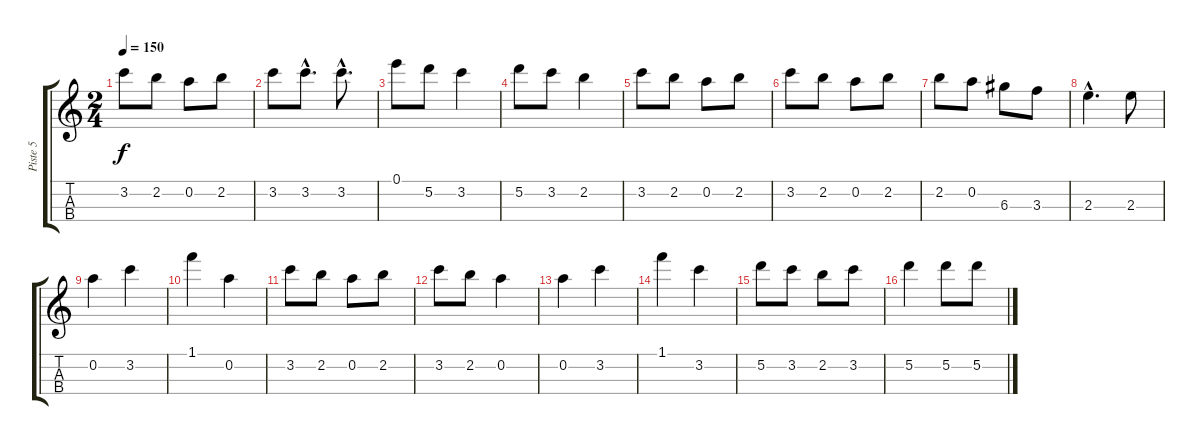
\track ("Piste 5" "Piste 5") {instrument banjo}
\staff {score tabs}
\tuning (E5 A4 D4 G3) {hide}
\displaytranspose 12
\ts (2 4)
\tempo 150
\clef g2
\ks c
3.2.8{dy f} 2.2.8 0.2.8 2.2.8 |
3.2.8 3.2{hac}.8{d} 3.2{hac}.8{d} |
0.1.8 5.2.8 3.2.4 |
5.2.8 3.2.8 2.2.4 |
3.2.8 2.2.8 0.2.8 2.2.8 |
3.2.8 2.2.8 0.2.8 2.2.8 |
2.2.8 0.2.8 6.3.8 3.3.8 |
2.3{hac}.4{d} 2.3.8 |
0.2.4 3.2.4 |
1.1.4 0.2.4 |
3.2.8 2.2.8 0.2.8 2.2.8 |
3.2.8 2.2.8 0.2.4 |
0.2.4 3.2.4 |
1.1.4 3.2.4 |
5.2.8 3.2.8 2.2.8 3.2.8 |
5.2.4 5.2.8 5.2.8
